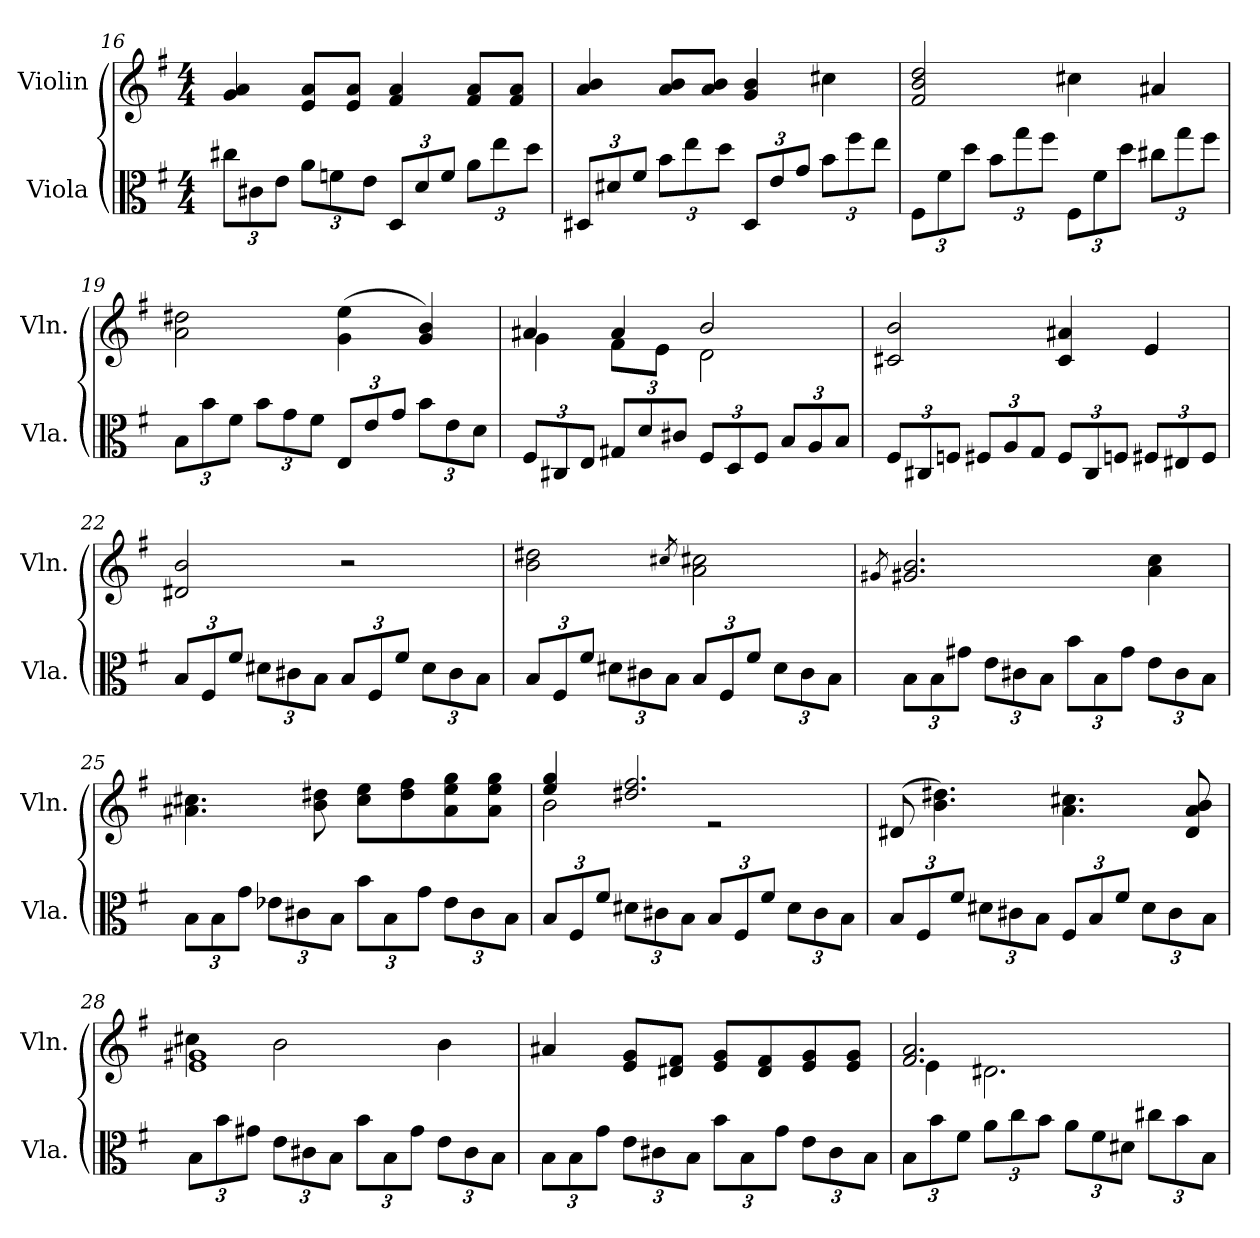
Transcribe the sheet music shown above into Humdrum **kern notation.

**kern	**kern
*part2	*part1
*staff2	*staff1
*I"Viola	*I"Violin
*I'Vla.	*I'Vln.
!!LO:PB:g=z
*clefC3	*clefG2
*k[f#]	*k[f#]
*M4/4	*M4/4
*Xbrackettup	*
=16	=16
12cc#X\L	4g/ 4a/
12c#X\	.
12e\J	.
12a\L	8e/ 8a/L
12fn\	.
.	8e/ 8a/J
12e\J	.
12D/L	4f#/ 4a/
12d/	.
12f/J	.
12a\L	8f#/ 8a/L
12ee\	.
.	8f#/ 8a/J
12dd\J	.
=17	=17
12D#X/L	4a/ 4b/
12d#X/	.
12f#/J	.
12b\L	8a/ 8b/L
12ee\	.
.	8a/ 8b/J
12dd\J	.
12D#/L	4g/ 4b/
12e/	.
12g/J	.
12b\L	4cc#X\
12ff#\	.
12ee\J	.
=18	=18
12F#\L	2f#/ 2b/ 2dd/
12f#\	.
12dd\J	.
12b\L	.
12gg\	.
12ff#\J	.
12F#\L	4cc#X\
12f#\	.
12dd\J	.
12cc#X\L	4a#X/
12gg\	.
12ff#\J	.
!!LO:LB:g=z
=19	=19
12B\L	2a\ 2dd#X\
12b\	.
12f#\J	.
12b\L	.
12g\	.
12f#\J	.
12E/L	(4g\ 4ee\
12e/	.
12g/J	.
12b\L	4g/ 4b/)
12e\	.
12d\J	.
=20	=20
*	*^
12F#/L	4a#X/	4g\
12C#X/	.	.
12E/J	.	.
12G#X/L	4a#/	8f#\L
12d/	.	.
.	.	8e\J
12c#X/J	.	.
12F#/L	2b/	2d\
12D/	.	.
12F#/J	.	.
12B/L	.	.
12A/	.	.
12B/J	.	.
*	*v	*v
=21	=21
12F#/L	2c#X/ 2b/
12C#X/	.
12Fn/J	.
12F#X/L	.
12A/	.
12G/J	.
12F#/L	4c#/ 4a#X/
12C#/	.
12Fn/J	.
12F#X/L	4e/
12E#X/	.
12F#/J	.
!!LO:LB:g=z
=22	=22
12B/L	2d#X/ 2b/
12F#/	.
12f#/J	.
12d#X\L	.
12c#X\	.
12B\J	.
12B/L	2r
12F#/	.
12f#/J	.
12d#\L	.
12c#\	.
12B\J	.
=23	=23
12B/L	2b\ 2dd#X\
12F#/	.
12f#/J	.
12d#X\L	.
12c#X\	.
12B\J	.
.	8qcc#X/
12B/L	2a\ 2cc#\
12F#/	.
12f#/J	.
12d#\L	.
12c#\	.
12B\J	.
=24	=24
.	8qg#X/
12B\L	2.g#/ 2.b/
12B\	.
12g#X\J	.
12e\L	.
12c#X\	.
12B\J	.
12b\L	.
12B\	.
12g#\J	.
12e\L	4a\ 4cc\
12c#\	.
12B\J	.
!!LO:LB:g=z
=25	=25
12B\L	4.a#X\ 4.cc#X\
12B\	.
12g\J	.
12e-X\L	.
12c#X\	.
.	8b\ 8dd#X\
12B\J	.
12b\L	8cc#\ 8ee\L
12B\	.
.	8dd#\ 8ff#\
12g\J	.
12e-\L	8a#\ 8ee\ 8gg\
12c#\	.
.	8a#\ 8ee\ 8gg\J
12B\J	.
=26	=26
*	*^
12B/L	4ee/ 4gg/	2b\
12F#/	.	.
12f#/J	.	.
12d#X\L	2.dd#X/ 2.ff#/	.
12c#X\	.	.
12B\J	.	.
12B/L	.	2r
12F#/	.	.
12f#/J	.	.
12d#\L	.	.
12c#\	.	.
12B\J	.	.
*	*v	*v
=27	=27
12B/L	(8d#X/
12F#/	.
.	4.b\ 4.dd#X\)
12f#/J	.
12d#X\L	.
12c#X\	.
12B\J	.
12F#/L	4.a\ 4.cc#X\
12B/	.
12f#/J	.
12d#\L	.
12c#\	.
.	8d#/ 8a/ 8b/
12B\J	.
!!LO:LB:g=z
=28	=28
*	*^
12B\L	1e 1g#X	4cc#X\
12b\	.	.
12g#X\J	.	.
12e\L	.	2b\
12c#X\	.	.
12B\J	.	.
12b\L	.	.
12B\	.	.
12g#\J	.	.
12e\L	.	4b\
12c#\	.	.
12B\J	.	.
*	*v	*v
=29	=29
12B\L	4a#X/
12B\	.
12g\J	.
12e\L	8e/ 8g/L
12c#X\	.
.	8d#X/ 8f#/J
12B\J	.
12b\L	8e/ 8g/L
12B\	.
.	8d#/ 8f#/
12g\J	.
12e\L	8e/ 8g/
12c#\	.
.	8e/ 8g/J
12B\J	.
=30	=30
*	*^
12B\L	2.f#/ 2.a/	4e\
12b\	.	.
12f#\J	.	.
12a\L	.	2.d#X\
12cc\	.	.
12b\J	.	.
12a\L	.	.
12f#\	.	.
12d#X\J	.	.
12cc#X\L	4ryy	.
12b\	.	.
12B\J	.	.
*	*v	*v
=	=
*-	*-
